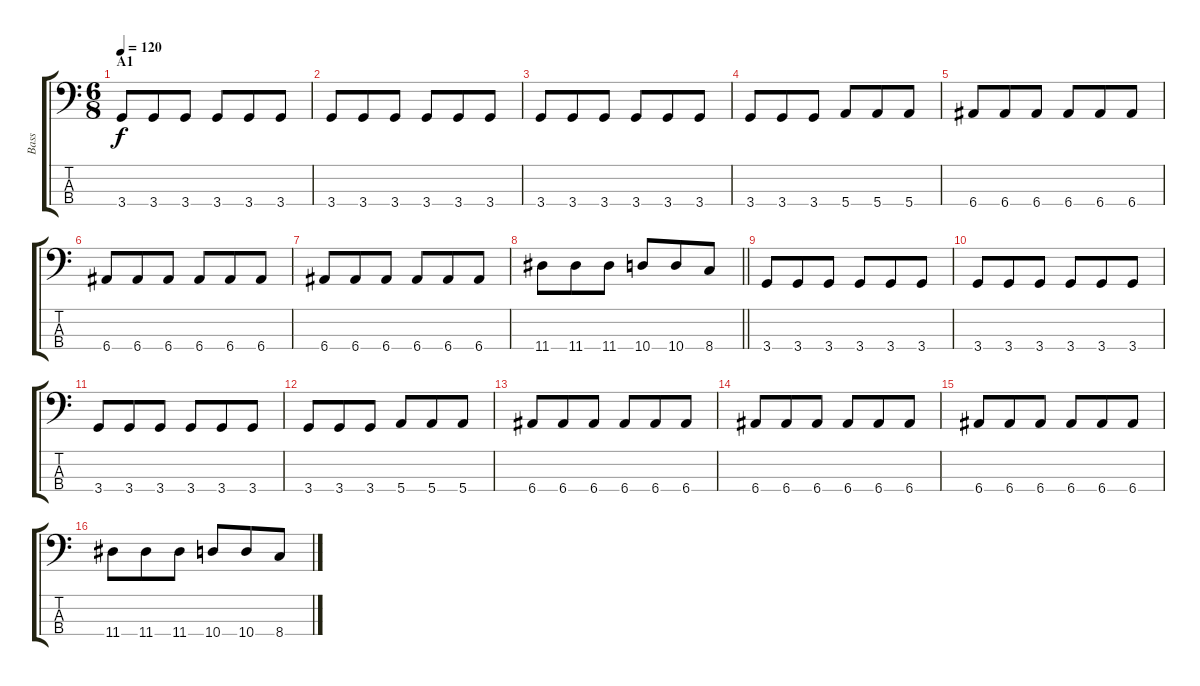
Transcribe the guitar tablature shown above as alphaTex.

\track ("Bass" "Bass") {instrument electricbassfinger}
\staff {score tabs}
\tuning (G2 D2 A1 E1) {hide}
\ts (6 8)
\section ("" "A1")
\tempo 120
\clef f4
\ks c
3.4.8{dy f} 3.4.8 3.4.8 3.4.8 3.4.8 3.4.8 |
3.4.8 3.4.8 3.4.8 3.4.8 3.4.8 3.4.8 |
3.4.8 3.4.8 3.4.8 3.4.8 3.4.8 3.4.8 |
3.4.8 3.4.8 3.4.8 5.4.8 5.4.8 5.4.8 |
6.4.8 6.4.8 6.4.8 6.4.8 6.4.8 6.4.8 |
6.4.8 6.4.8 6.4.8 6.4.8 6.4.8 6.4.8 |
6.4.8 6.4.8 6.4.8 6.4.8 6.4.8 6.4.8 |
\barLineRight lightlight
11.4.8 11.4.8 11.4.8 10.4.8 10.4.8 8.4.8 |
3.4.8 3.4.8 3.4.8 3.4.8 3.4.8 3.4.8 |
3.4.8 3.4.8 3.4.8 3.4.8 3.4.8 3.4.8 |
3.4.8 3.4.8 3.4.8 3.4.8 3.4.8 3.4.8 |
3.4.8 3.4.8 3.4.8 5.4.8 5.4.8 5.4.8 |
6.4.8 6.4.8 6.4.8 6.4.8 6.4.8 6.4.8 |
6.4.8 6.4.8 6.4.8 6.4.8 6.4.8 6.4.8 |
6.4.8 6.4.8 6.4.8 6.4.8 6.4.8 6.4.8 |
11.4.8 11.4.8 11.4.8 10.4.8 10.4.8 8.4.8
